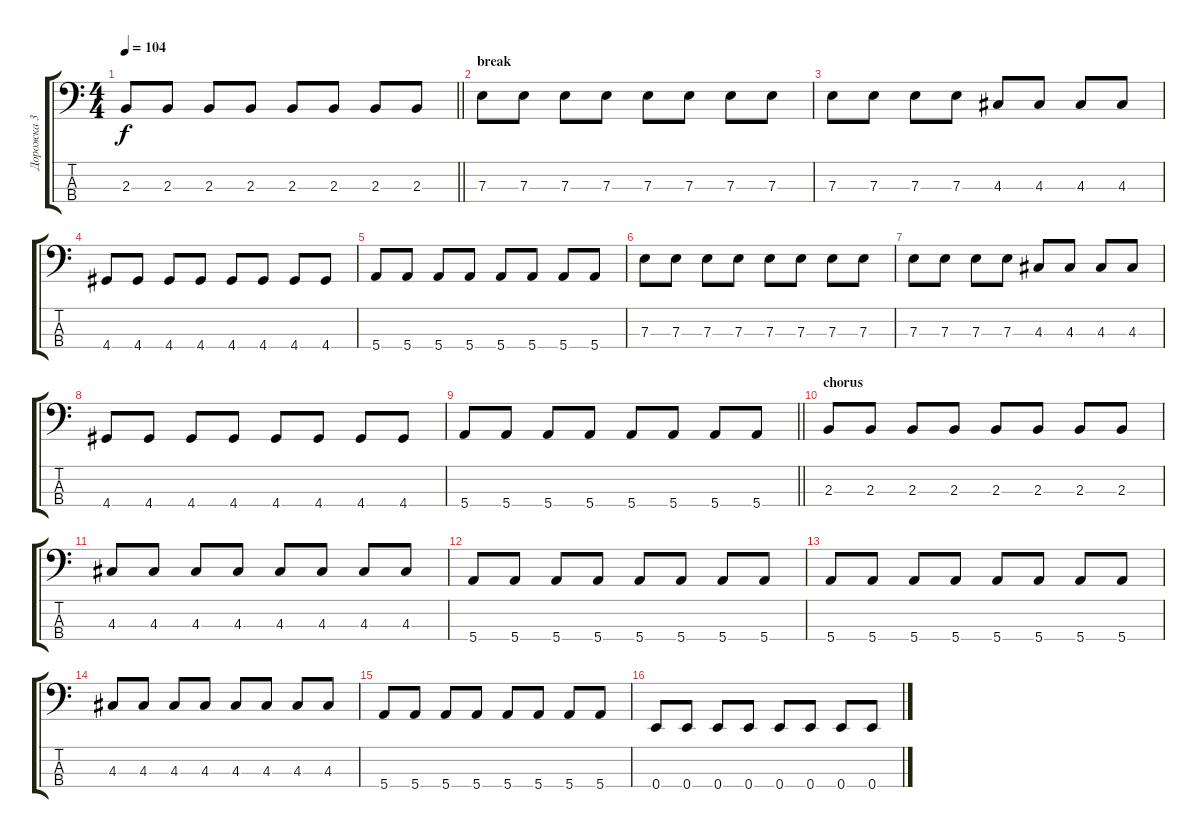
\track ("Дорожка 3" "Дорожка 3") {instrument electricbassfinger}
\staff {score tabs}
\tuning (G2 D2 A1 E1) {hide}
\ts (4 4)
\tempo 104
\clef f4
\barLineRight lightlight
\ks c
2.3.8{dy f} 2.3.8 2.3.8 2.3.8 2.3.8 2.3.8 2.3.8 2.3.8 |
\section ("" "break")
7.3.8 7.3.8 7.3.8 7.3.8 7.3.8 7.3.8 7.3.8 7.3.8 |
7.3.8 7.3.8 7.3.8 7.3.8 4.3.8 4.3.8 4.3.8 4.3.8 |
4.4.8 4.4.8 4.4.8 4.4.8 4.4.8 4.4.8 4.4.8 4.4.8 |
5.4.8 5.4.8 5.4.8 5.4.8 5.4.8 5.4.8 5.4.8 5.4.8 |
7.3.8 7.3.8 7.3.8 7.3.8 7.3.8 7.3.8 7.3.8 7.3.8 |
7.3.8 7.3.8 7.3.8 7.3.8 4.3.8 4.3.8 4.3.8 4.3.8 |
4.4.8 4.4.8 4.4.8 4.4.8 4.4.8 4.4.8 4.4.8 4.4.8 |
\barLineRight lightlight
5.4.8 5.4.8 5.4.8 5.4.8 5.4.8 5.4.8 5.4.8 5.4.8 |
\section ("" "chorus")
2.3.8 2.3.8 2.3.8 2.3.8 2.3.8 2.3.8 2.3.8 2.3.8 |
4.3.8 4.3.8 4.3.8 4.3.8 4.3.8 4.3.8 4.3.8 4.3.8 |
5.4.8 5.4.8 5.4.8 5.4.8 5.4.8 5.4.8 5.4.8 5.4.8 |
5.4.8 5.4.8 5.4.8 5.4.8 5.4.8 5.4.8 5.4.8 5.4.8 |
4.3.8 4.3.8 4.3.8 4.3.8 4.3.8 4.3.8 4.3.8 4.3.8 |
5.4.8 5.4.8 5.4.8 5.4.8 5.4.8 5.4.8 5.4.8 5.4.8 |
0.4.8 0.4.8 0.4.8 0.4.8 0.4.8 0.4.8 0.4.8 0.4.8
